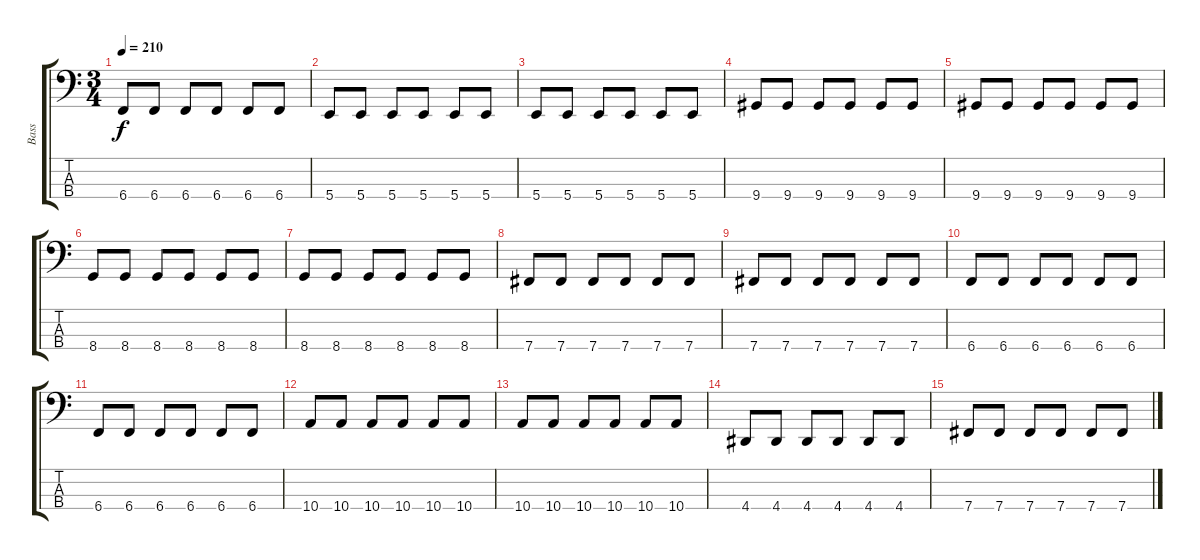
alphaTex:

\track ("Bass" "Bass") {instrument electricbassfinger}
\staff {score tabs}
\tuning (E2 B1 Gb1 B0) {hide}
\ts (3 4)
\tempo 210
\clef f4
\ks c
6.4.8{dy f} 6.4.8 6.4.8 6.4.8 6.4.8 6.4.8 |
5.4.8 5.4.8 5.4.8 5.4.8 5.4.8 5.4.8 |
5.4.8 5.4.8 5.4.8 5.4.8 5.4.8 5.4.8 |
9.4.8 9.4.8 9.4.8 9.4.8 9.4.8 9.4.8 |
9.4.8 9.4.8 9.4.8 9.4.8 9.4.8 9.4.8 |
8.4.8 8.4.8 8.4.8 8.4.8 8.4.8 8.4.8 |
8.4.8 8.4.8 8.4.8 8.4.8 8.4.8 8.4.8 |
7.4.8 7.4.8 7.4.8 7.4.8 7.4.8 7.4.8 |
7.4.8 7.4.8 7.4.8 7.4.8 7.4.8 7.4.8 |
6.4.8 6.4.8 6.4.8 6.4.8 6.4.8 6.4.8 |
6.4.8 6.4.8 6.4.8 6.4.8 6.4.8 6.4.8 |
10.4.8 10.4.8 10.4.8 10.4.8 10.4.8 10.4.8 |
10.4.8 10.4.8 10.4.8 10.4.8 10.4.8 10.4.8 |
4.4.8 4.4.8 4.4.8 4.4.8 4.4.8 4.4.8 |
7.4.8 7.4.8 7.4.8 7.4.8 7.4.8 7.4.8
